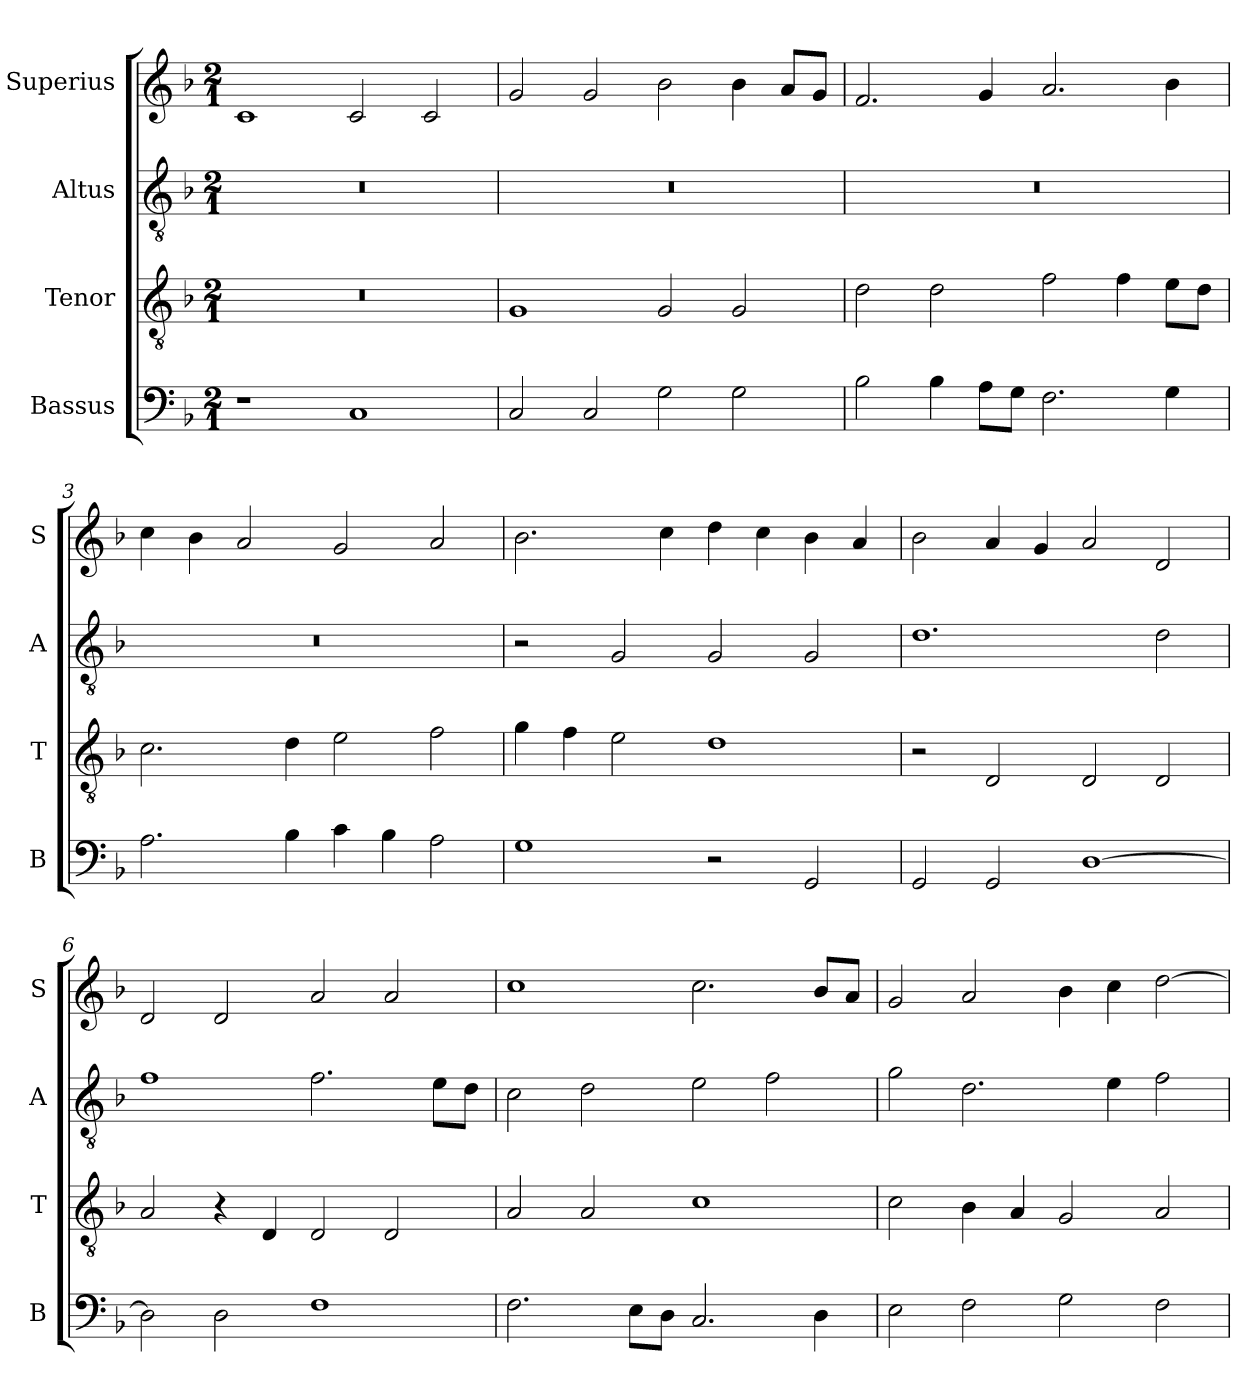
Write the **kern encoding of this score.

**kern	**kern	**kern	**kern
*part4	*part3	*part2	*part1
*staff4	*staff3	*staff2	*staff1
*I"Bassus	*I"Tenor	*I"Altus	*I"Superius
*I'B	*I'T	*I'A	*I'S
*clefF4	*clefGv2	*clefGv2	*clefG2
*k[b-]	*k[b-]	*k[b-]	*k[b-]
*F:	*F:	*F:	*F:
*M2/1	*M2/1	*M2/1	*M2/1
=	=	=	=
1r	0r	0r	1c
1C	.	.	2c
.	.	.	2c
=1	=1	=1	=1
2C	1G	0r	2g
2C	.	.	2g
2G	2G	.	2b-
2G	2G	.	4b-
.	.	.	8aL
.	.	.	8gJ
=2	=2	=2	=2
2B-	2d	0r	2.f
4B-	2d	.	.
8AL	.	.	4g
8GJ	.	.	.
2.F	2f	.	2.a
.	4f	.	.
4G	8eL	.	4b-
.	8dJ	.	.
=3	=3	=3	=3
2.A	2.c	0r	4cc
.	.	.	4b-
.	.	.	2a
4B-	4d	.	.
4c	2e	.	2g
4B-	.	.	.
2A	2f	.	2a
=4	=4	=4	=4
1G	4g	2r	2.b-
.	4f	.	.
.	2e	2G	.
.	.	.	4cc
2r	1d	2G	4dd
.	.	.	4cc
2GG	.	2G	4b-
.	.	.	4a
=5	=5	=5	=5
2GG	2r	1.d	2b-
2GG	2D	.	4a
.	.	.	4g
[1D	2D	.	2a
.	2D	2d	2d
=6	=6	=6	=6
2D]	2A	1f	2d
2D	4r	.	2d
.	4D	.	.
1F	2D	2.f	2a
.	2D	.	2a
.	.	8eL	.
.	.	8dJ	.
=7	=7	=7	=7
2.F	2A	2c	1cc
.	2A	2d	.
8EL	.	.	.
8DJ	.	.	.
2.C	1c	2e	2.cc
.	.	2f	.
4D	.	.	8b-L
.	.	.	8aJ
=8	=8	=8	=8
2E	2c	2g	2g
2F	4B-	2.d	2a
.	4A	.	.
2G	2G	.	4b-
.	.	4e	4cc
2F	2A	2f	[2dd
=	=	=	=
*-	*-	*-	*-
